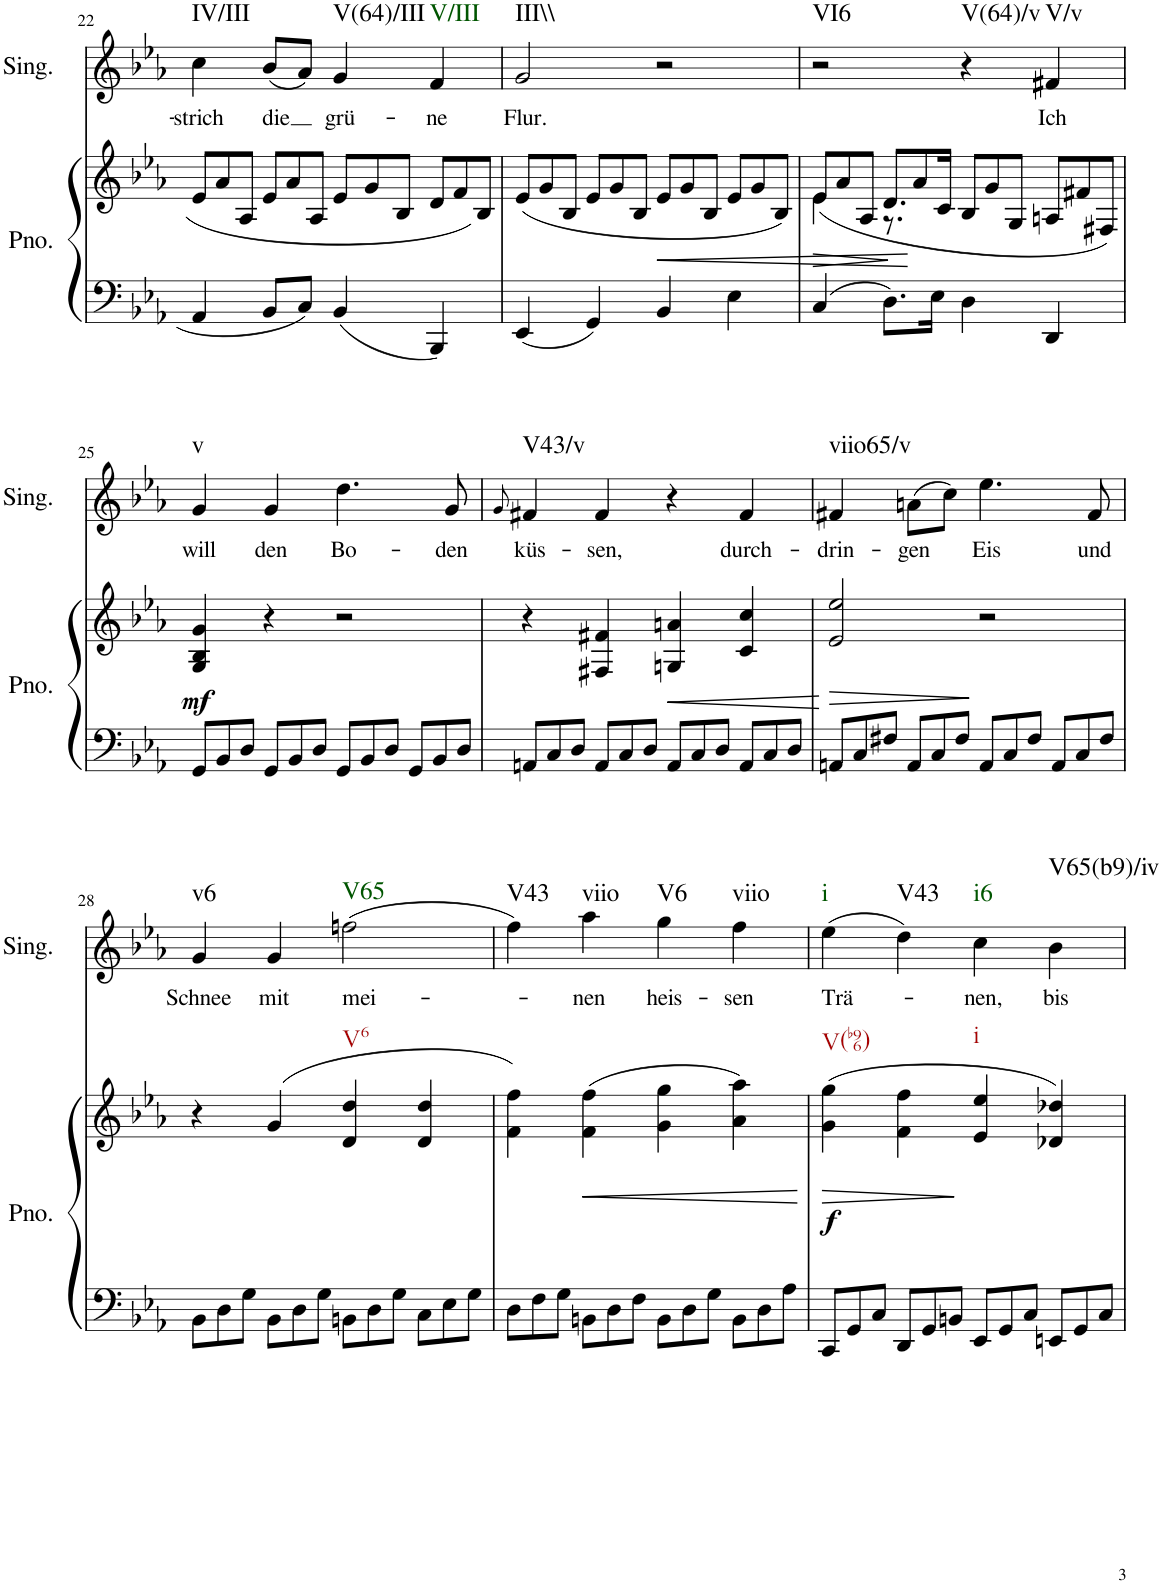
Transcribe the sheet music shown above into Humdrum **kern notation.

**kern	**kern	**dynam	**kern	**text	**harte
*part2	*part2	*part2	*part1	*part1	*part1
*staff3	*staff2	*staff2/3	*staff1	*staff1	*
*I"Pianoforte	*	*	*I"Singstimme	*	*
*I'Pno.	*	*	*I'Sing.	*	*
!!LO:PB:g=z
*clefF4	*clefG2	*	*clefG2	*	*
*k[b-e-a-]	*k[b-e-a-]	*	*k[b-e-a-]	*	*
*M4/4	*M4/4	*	*M4/4	*	*
*met(c)	*met(c)	*	*met(c)	*	*
*	*Xtuplet	*	*	*	*
=22	=22	=22	=22	=22	=22
!	!	!	!	!LO:LY:b	!LO:H:kt=IV/III
4AA-/	(12e-/L	.	4cc\	-strich	N
.	12a-/	.	.	.	.
.	12A-/J	.	.	.	.
!	!	!	!	!LO:LY:b	!
8BB-/L	12e-/L	.	(8b-/L	die	.
.	12a-/	.	.	.	.
8C/J	.	.	8a-/J)	.	.
.	12A-/J	.	.	.	.
!	!	!	!	!LO:LY:b	!LO:H:kt=V(64)/III
4BB-/	12e-/L	.	4g/	grü-	N
.	12g/	.	.	.	.
.	12B-/J	.	.	.	.
!	!	!	!	!LO:LY:b	!LO:H:kt=V/III
4BBB-/	12d/L	.	4f/	-ne	N
.	12f/	.	.	.	.
.	12B-/J)	.	.	.	.
=23	=23	=23	=23	=23	=23
!	!	!	!	!LO:LY:b	!LO:H:kt=III\\
4EE-/	(12e-/L	.	2g/	Flur.	N
.	12g/	.	.	.	.
.	12B-/J	.	.	.	.
4GG/	12e-/L	.	.	.	.
.	12g/	.	.	.	.
.	12B-/J	.	.	.	.
!	!	!LO:HP:b	!	!	!
4BB-/	12e-/L	<	2r	.	.
.	12g/	.	.	.	.
.	12B-/J	.	.	.	.
4E-\	12e-/L	.	.	.	.
.	12g/	.	.	.	.
.	12B-/J)	.	.	.	.
.	.	[	.	.	.
=24	=24	=24	=24	=24	=24
!	!	!LO:HP:b	!	!	!LO:H:kt=VI6
*	*^	*	*	*	*
4C/	(<12e-/L	4e-\	>	2r	.	N
.	12a-/	.	]	.	.	.
.	12A-/J	.	.	.	.	.
8.D\L	12.d/L	8.r	.	.	.	.
.	12a-/	.	.	.	.	.
16E-\Jk	.	16ryy	.	.	.	.
.	24c/Jk	.	.	.	.	.
!	!	!	!	!	!	!LO:H:kt=V(64)/v
4D\	12B-/L	2ryy	.	4r	.	N
.	12g/	.	.	.	.	.
.	12G/J	.	.	.	.	.
!	!	!	!	!	!LO:LY:b	!LO:H:kt=V/v
4DD/	12An/L	.	.	4f#X/	Ich	N
.	12f#X/	.	.	.	.	.
.	12F#X/J)	.	.	.	.	.
*	*v	*v	*	*	*	*
!!LO:LB:g=z
=25	=25	=25	=25	=25	=25
*Xtuplet	*	*	*	*	*
!	!	!LO:DY:a=2	!	!LO:LY:b	!LO:H:kt=v
12GG/L	4G/ 4B-/ 4g/	mf	4g/	will	N
12BB-/	.	.	.	.	.
12D/J	.	.	.	.	.
!	!	!	!	!LO:LY:b	!
12GG/L	4r	.	4g/	den	.
12BB-/	.	.	.	.	.
12D/J	.	.	.	.	.
!	!	!	!	!LO:LY:b	!
12GG/L	2r	.	4.dd\	Bo-	.
12BB-/	.	.	.	.	.
12D/J	.	.	.	.	.
12GG/L	.	.	.	.	.
12BB-/	.	.	.	.	.
!	!	!	!	!LO:LY:b	!
.	.	.	8g/	-den	.
12D/J	.	.	.	.	.
=26	=26	=26	=26	=26	=26
.	.	.	8qg/	.	.
!	!	!	!	!LO:LY:b	!LO:H:kt=V43/v
12AAn/L	4r	.	4f#X/	küs-	N
12C/	.	.	.	.	.
12D/J	.	.	.	.	.
!	!	!	!	!LO:LY:b	!
12AA/L	4F#X/ 4f#X/	.	4f#/	-sen,	.
12C/	.	.	.	.	.
12D/J	.	.	.	.	.
!	!	!LO:HP:b	!	!	!
12AA/L	4Gn/ 4an/	<	4r	.	.
12C/	.	.	.	.	.
12D/J	.	.	.	.	.
!	!	!	!	!LO:LY:b	!
12AA/L	4c/ 4cc/	[	4f#/	durch-	.
12C/	.	.	.	.	.
12D/J	.	.	.	.	.
=27	=27	=27	=27	=27	=27
!	!	!LO:HP:b	!	!LO:LY:b	!LO:H:kt=viio65/v
12AAn/L	2e-/ 2ee-/	>	4f#X/	drin-	N
12C/	.	.	.	.	.
12F#X/J	.	.	.	.	.
!	!	!	!	!LO:LY:b	!
12AA/L	.	.	(8an\L	-gen	.
12C/	.	.	.	.	.
.	.	.	8cc\J)	.	.
12F#/J	.	.	.	.	.
!	!	!	!	!LO:LY:b	!
12AA/L	2r	]	4.ee-\	Eis	.
12C/	.	.	.	.	.
12F#/J	.	.	.	.	.
12AA/L	.	.	.	.	.
12C/	.	.	.	.	.
!	!	!	!	!LO:LY:b	!
.	.	.	8f#/	und	.
12F#/J	.	.	.	.	.
!!LO:LB:g=z
=28	=28	=28	=28	=28	=28
!	!	!	!	!LO:LY:b	!LO:H:kt=v6
12BB-\L	4r	.	4g/	Schnee	N
12D\	.	.	.	.	.
12G\J	.	.	.	.	.
!	!	!	!	!LO:LY:b	!
12BB-\L	(>4g/	.	4g/	mit	.
12D\	.	.	.	.	.
12G\J	.	.	.	.	.
!	!	!	!	!LO:LY:b	!LO:H:kt=V65
12BBn\L	4d/ 4dd/	.	(2ffn\	mei-	N
12D\	.	.	.	.	.
12G\J	.	.	.	.	.
12C\L	4d/ 4dd/	.	.	.	.
12E-\	.	.	.	.	.
12G\J	.	.	.	.	.
=29	=29	=29	=29	=29	=29
!	!	!	!	!	!LO:H:kt=V43
12D\L	4f\ 4ff\)	.	4ff\)	.	N
12F\	.	.	.	.	.
12G\J	.	.	.	.	.
!	!	!LO:HP:b	!	!LO:LY:b	!LO:H:kt=viio
12BBn\L	(4f\ 4ff\	<	4aa-\	-nen	N
12D\	.	.	.	.	.
12F\J	.	.	.	.	.
!	!	!	!	!LO:LY:b	!LO:H:kt=V6
12BB\L	4g\ 4gg\	.	4gg\	heis-	N
12D\	.	.	.	.	.
12G\J	.	.	.	.	.
!	!	!	!	!LO:LY:b	!LO:H:kt=viio
12BB\L	4a-\ 4aa-\)	.	4ff\	-sen	N
12D\	.	.	.	.	.
12A-\J	.	.	.	.	.
.	.	[	.	.	.
=30	=30	=30	=30	=30	=30
!	!	!LO:HP:b	!	!LO:LY:b	!
!	!	!LO:DY:n=1:a=2	!	!	!LO:H:kt=i
12CC/L	(4g\ 4gg\	> f	(4ee-\	Trä-	N
12GG/	.	.	.	.	.
12C/J	.	.	.	.	.
!	!	!	!	!	!LO:H:kt=V43
12DD/L	4f\ 4ff\	.	4dd\)	.	N
12GG/	.	.	.	.	.
12BBn/J	.	.	.	.	.
!	!	!	!	!LO:LY:b	!LO:H:kt=i6
12EE-/L	4e-/ 4ee-/	.	4cc\	-nen,	N
12GG/	.	.	.	.	.
12C/J	.	.	.	.	.
!	!	!	!	!LO:LY:b	!LO:H:kt=V65(b9)/iv
12EEn/L	4d-X/ 4dd-X/)	]	4b-\	bis	N
12GG/	.	.	.	.	.
12C/J	.	.	.	.	.
=	=	=	=	=	=
*-	*-	*-	*-	*-	*-
